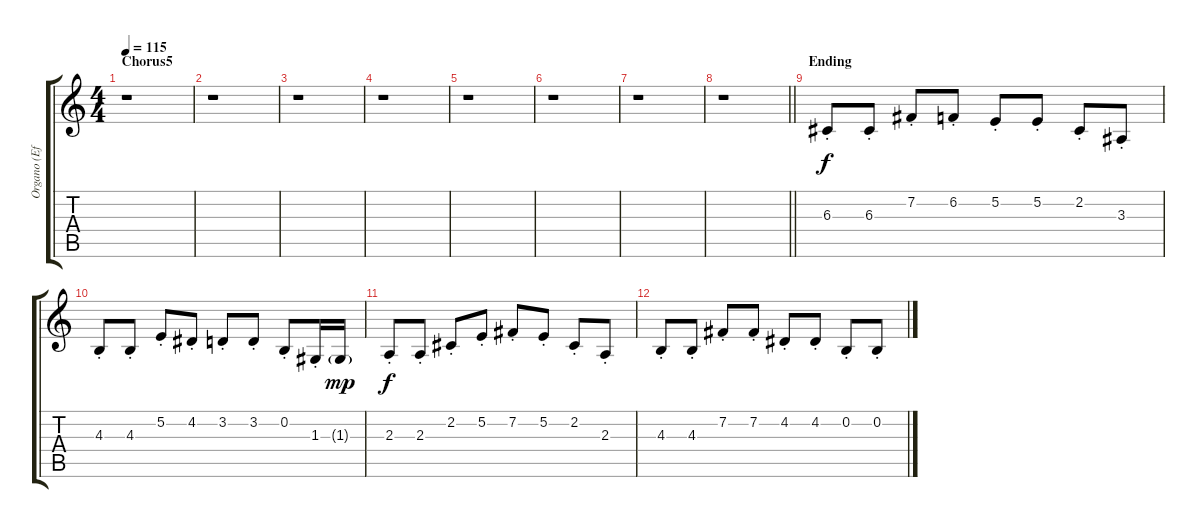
\track ("Organo (Efecto Sweep)" "Organo (Ef") {instrument pad8sweep}
\staff {score tabs}
\tuning (E4 B3 G3 D3 A2 E2) {hide}
\ts (4 4)
\section ("" "Chorus5")
\tempo 115
\clef g2
\ks c
r.1{dy f} |
r.1 |
r.1 |
r.1 |
r.1 |
r.1 |
r.1 |
\barLineRight lightlight
r.1 |
\section ("" "Ending")
6.3{st}.8 6.3{st}.8 7.2{st}.8 6.2{st}.8 5.2{st}.8 5.2{st}.8 2.2{st}.8 3.3{st}.8 |
4.3{st}.8 4.3{st}.8 5.2{st}.8 4.2{st}.8 3.2{st}.8 3.2{st}.8 0.2{st}.8 1.3{st}.16 1.3{g}.16{dy mp} |
2.3{st}.8{dy f} 2.3{st}.8 2.2{st}.8 5.2{st}.8 7.2{st}.8 5.2{st}.8 2.2{st}.8 2.3{st}.8 |
4.3{st}.8 4.3{st}.8 7.2{st}.8 7.2{st}.8 4.2{st}.8 4.2{st}.8 0.2{st}.8 0.2{st}.8
